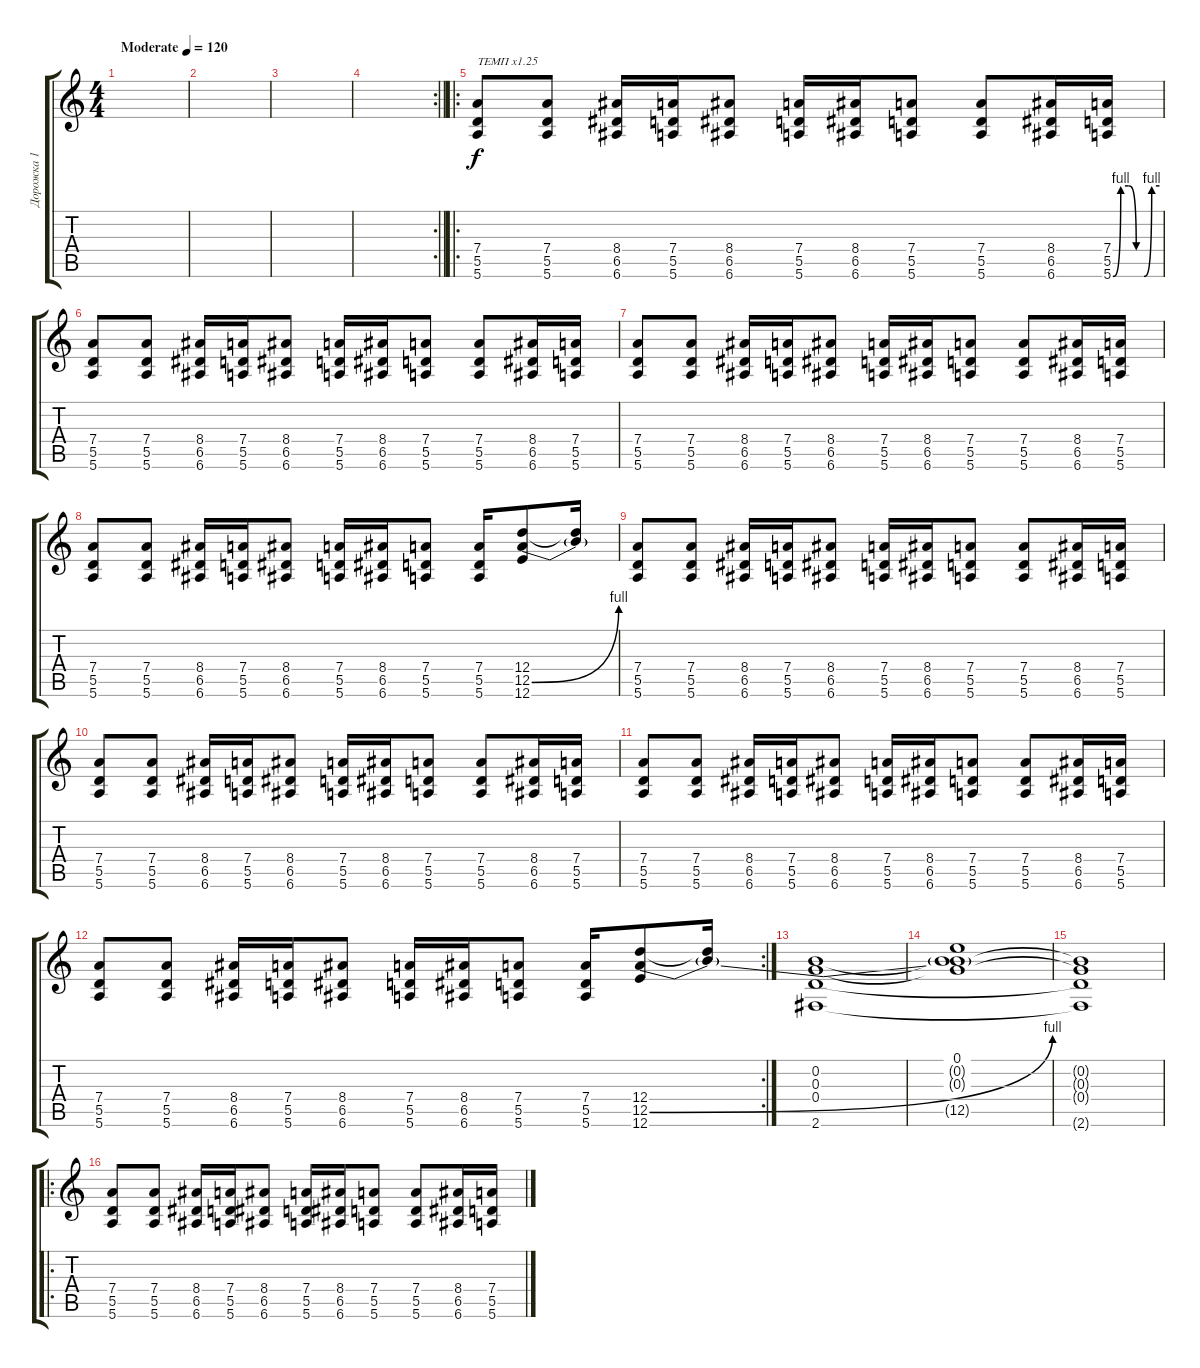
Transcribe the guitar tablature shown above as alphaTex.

\track ("Дорожка 1" "Дорожка 1") {instrument overdrivenguitar}
\staff {score tabs}
\tuning (E4 B3 G3 D3 A2 E2) {hide}
\ts (4 4)
\tempo (120 "Moderate")
\clef g2
\ks c
|
|
|
\rc 2
\barLineRight lightlight
|
\ro
(7.4 5.5 5.6).8{txt "ТЕМП х1.25"} (7.4 5.5 5.6).8 (8.4 6.5 6.6).16 (7.4 5.5 5.6).16 (8.4 6.5 6.6).8 (7.4 5.5 5.6).16 (8.4 6.5 6.6).16 (7.4 5.5 5.6).8 (7.4 5.5 5.6).8 (8.4 6.5 6.6).16 (7.4 5.5 5.6{be (custom 0 0 10 4 20 4 30 0 40 0 50 4 60 4)}).16 |
(7.4 5.5 5.6).8 (7.4 5.5 5.6).8 (8.4 6.5 6.6).16 (7.4 5.5 5.6).16 (8.4 6.5 6.6).8 (7.4 5.5 5.6).16 (8.4 6.5 6.6).16 (7.4 5.5 5.6).8 (7.4 5.5 5.6).8 (8.4 6.5 6.6).16 (7.4 5.5 5.6).16 |
(7.4 5.5 5.6).8 (7.4 5.5 5.6).8 (8.4 6.5 6.6).16 (7.4 5.5 5.6).16 (8.4 6.5 6.6).8 (7.4 5.5 5.6).16 (8.4 6.5 6.6).16 (7.4 5.5 5.6).8 (7.4 5.5 5.6).8 (8.4 6.5 6.6).16 (7.4 5.5 5.6).16 |
(7.4 5.5 5.6).8 (7.4 5.5 5.6).8 (8.4 6.5 6.6).16 (7.4 5.5 5.6).16 (8.4 6.5 6.6).8 (7.4 5.5 5.6).16 (8.4 6.5 6.6).16 (7.4 5.5 5.6).8 (7.4 5.5 5.6).16 (12.4 12.5{be (bend 0 0 60 4)} 12.6).8 (12.4{t} 12.5{t}).16 |
(7.4 5.5 5.6).8 (7.4 5.5 5.6).8 (8.4 6.5 6.6).16 (7.4 5.5 5.6).16 (8.4 6.5 6.6).8 (7.4 5.5 5.6).16 (8.4 6.5 6.6).16 (7.4 5.5 5.6).8 (7.4 5.5 5.6).8 (8.4 6.5 6.6).16 (7.4 5.5 5.6).16 |
(7.4 5.5 5.6).8 (7.4 5.5 5.6).8 (8.4 6.5 6.6).16 (7.4 5.5 5.6).16 (8.4 6.5 6.6).8 (7.4 5.5 5.6).16 (8.4 6.5 6.6).16 (7.4 5.5 5.6).8 (7.4 5.5 5.6).8 (8.4 6.5 6.6).16 (7.4 5.5 5.6).16 |
(7.4 5.5 5.6).8 (7.4 5.5 5.6).8 (8.4 6.5 6.6).16 (7.4 5.5 5.6).16 (8.4 6.5 6.6).8 (7.4 5.5 5.6).16 (8.4 6.5 6.6).16 (7.4 5.5 5.6).8 (7.4 5.5 5.6).8 (8.4 6.5 6.6).16 (7.4 5.5 5.6).16 |
\rc 2
(7.4 5.5 5.6).8 (7.4 5.5 5.6).8 (8.4 6.5 6.6).16 (7.4 5.5 5.6).16 (8.4 6.5 6.6).8 (7.4 5.5 5.6).16 (8.4 6.5 6.6).16 (7.4 5.5 5.6).8 (7.4 5.5 5.6).16 (12.4 12.5{be (bend 0 0 60 4)} 12.6).8 (12.4{t} 12.5{t}).16 |
(0.2 0.3 0.4 2.6).1 |
(0.1 0.2{t} 0.3{t} 12.5{t}).1 |
(0.2{t} 0.3{t} 0.4{t} 2.6{t}).1 |
\ro
(7.4 5.5 5.6).8 (7.4 5.5 5.6).8 (8.4 6.5 6.6).16 (7.4 5.5 5.6).16 (8.4 6.5 6.6).8 (7.4 5.5 5.6).16 (8.4 6.5 6.6).16 (7.4 5.5 5.6).8 (7.4 5.5 5.6).8 (8.4 6.5 6.6).16 (7.4 5.5 5.6).16
